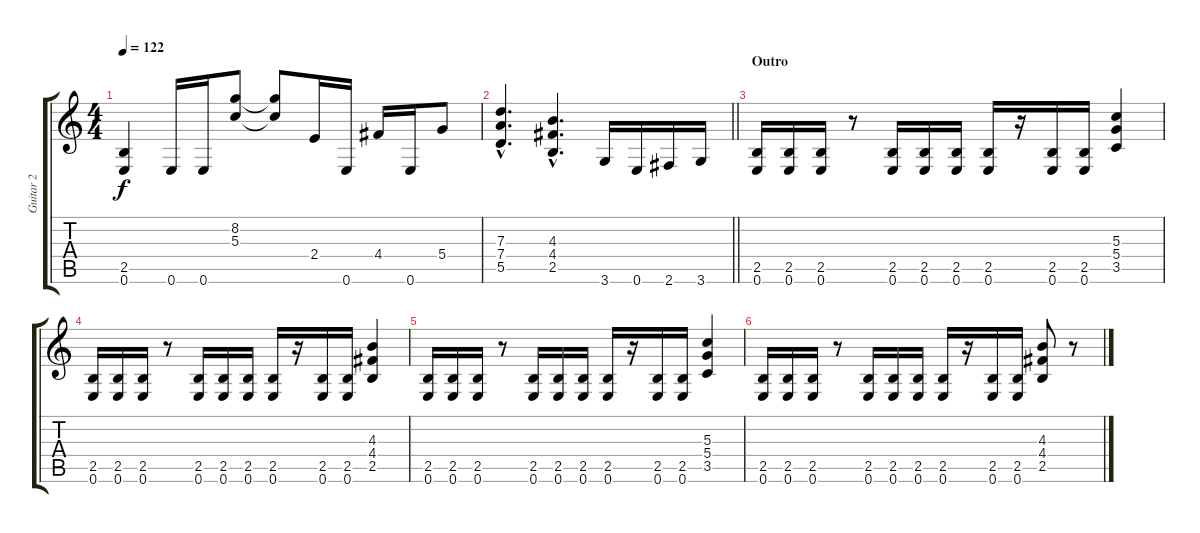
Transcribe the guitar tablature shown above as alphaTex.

\track ("Guitar 2" "Guitar 2") {instrument distortionguitar}
\staff {score tabs}
\tuning (E4 B3 G3 D3 A2 E2) {hide}
\ts (4 4)
\tempo 122
\clef g2
\ks c
(2.5 0.6).4{dy f} 0.6.16 0.6.16 (8.2 5.3).8 (8.2{t} 5.3{t}).8 2.4.16 0.6.16 4.4.16 0.6.16 5.4.8 |
\barLineRight lightlight
(7.3{hac} 7.4{hac} 5.5{hac}).4{d} (4.3{hac} 4.4{hac} 2.5{hac}).4{d} 3.6.16 0.6.16 2.6.16 3.6.16 |
\section ("" "Outro")
(2.5 0.6).16 (2.5 0.6).16 (2.5 0.6).16 r.8 (2.5 0.6).16 (2.5 0.6).16 (2.5 0.6).16 (2.5 0.6).16 r.16 (2.5 0.6).16 (2.5 0.6).16 (5.3 5.4 3.5).4 |
(2.5 0.6).16 (2.5 0.6).16 (2.5 0.6).16 r.8 (2.5 0.6).16 (2.5 0.6).16 (2.5 0.6).16 (2.5 0.6).16 r.16 (2.5 0.6).16 (2.5 0.6).16 (4.3 4.4 2.5).4 |
(2.5 0.6).16 (2.5 0.6).16 (2.5 0.6).16 r.8 (2.5 0.6).16 (2.5 0.6).16 (2.5 0.6).16 (2.5 0.6).16 r.16 (2.5 0.6).16 (2.5 0.6).16 (5.3 5.4 3.5).4 |
(2.5 0.6).16 (2.5 0.6).16 (2.5 0.6).16 r.8 (2.5 0.6).16 (2.5 0.6).16 (2.5 0.6).16 (2.5 0.6).16 r.16 (2.5 0.6).16 (2.5 0.6).16 (4.3 4.4 2.5).8 r.8
